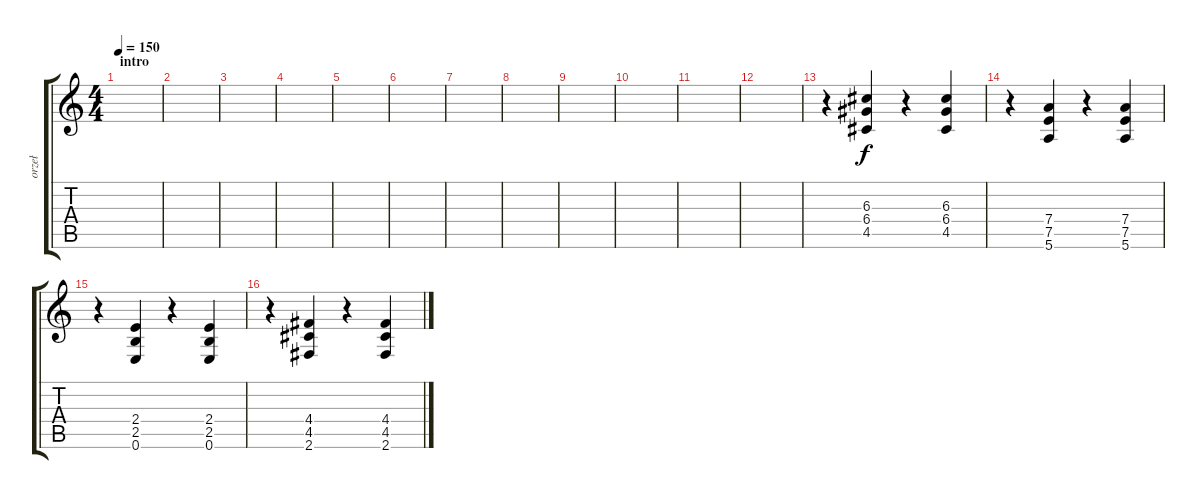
\track ("orzeł" "orzeł") {instrument overdrivenguitar}
\staff {score tabs}
\tuning (E4 B3 G3 D3 A2 E2) {hide}
\ts (4 4)
\section ("" "intro")
\tempo 150
\clef g2
\ks c
|
|
|
|
|
|
|
|
|
|
|
|
r.4 (6.3 6.4 4.5).4 r.4 (6.3 6.4 4.5).4 |
r.4 (7.4 7.5 5.6).4 r.4 (7.4 7.5 5.6).4 |
r.4 (2.4 2.5 0.6).4 r.4 (2.4 2.5 0.6).4 |
r.4 (4.4 4.5 2.6).4 r.4 (4.4 4.5 2.6).4
